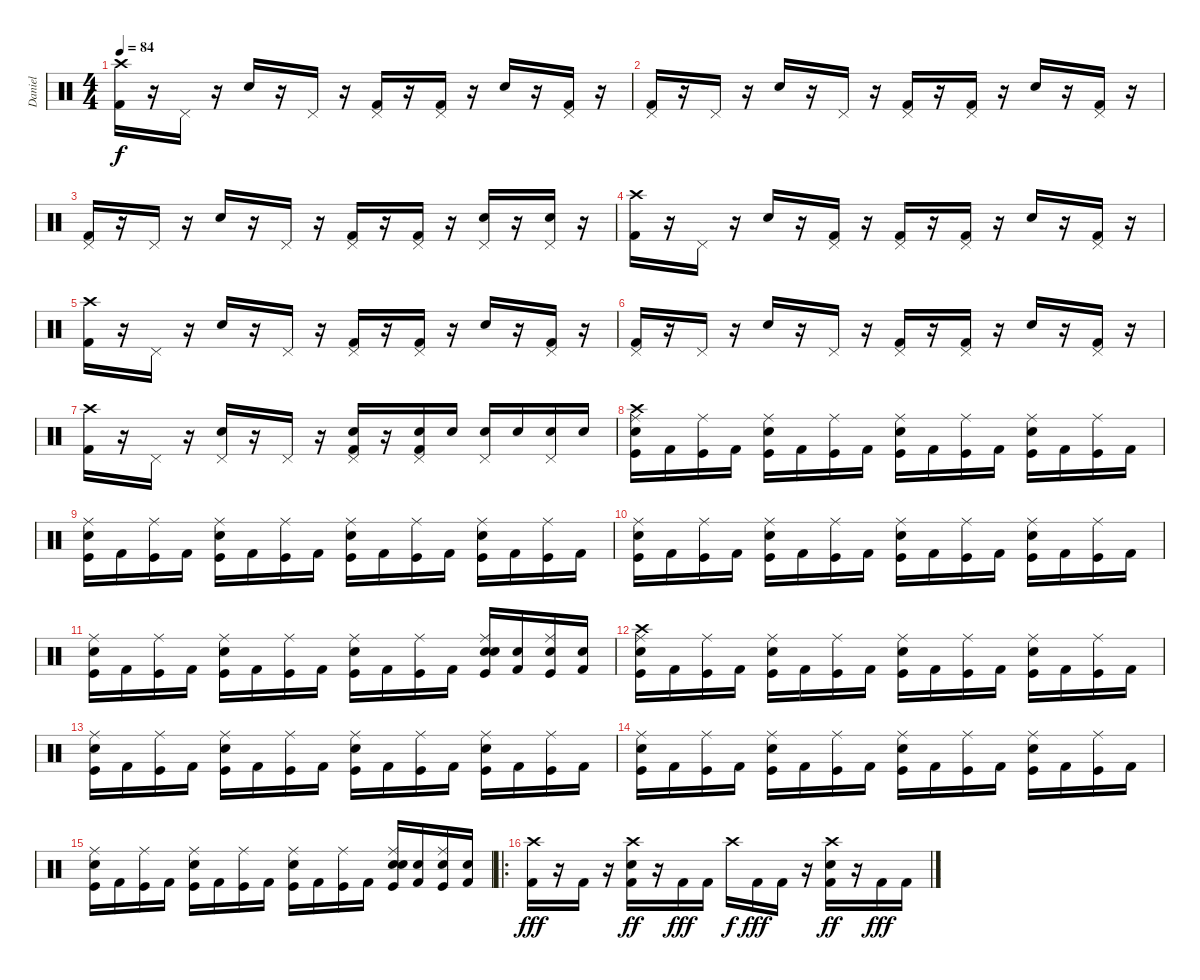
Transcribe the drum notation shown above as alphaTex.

\track ("Daniel" "Daniel") {instrument percussion}
\staff {score}
\articulation defaults
\ts (4 4)
\tempo 84
\clef neutral
\ks c
("Crash high (hit)" "Kick (hit) 2").16{dy f} r.16 "Pedal Hi-Hat (hit)".16 r.16 "Electric Snare (hit)".16 r.16 "Pedal Hi-Hat (hit)".16 r.16 ("Pedal Hi-Hat (hit)" "Kick (hit) 2").16 r.16 ("Pedal Hi-Hat (hit)" "Kick (hit) 2").16 r.16 "Electric Snare (hit)".16 r.16 ("Pedal Hi-Hat (hit)" "Kick (hit) 2").16 r.16 |
("Pedal Hi-Hat (hit)" "Kick (hit) 2").16 r.16 "Pedal Hi-Hat (hit)".16 r.16 "Electric Snare (hit)".16 r.16 "Pedal Hi-Hat (hit)".16 r.16 ("Pedal Hi-Hat (hit)" "Kick (hit) 2").16 r.16 ("Pedal Hi-Hat (hit)" "Kick (hit) 2").16 r.16 "Electric Snare (hit)".16 r.16 ("Pedal Hi-Hat (hit)" "Kick (hit) 2").16 r.16 |
("Pedal Hi-Hat (hit)" "Kick (hit) 2").16 r.16 "Pedal Hi-Hat (hit)".16 r.16 "Electric Snare (hit)".16 r.16 "Pedal Hi-Hat (hit)".16 r.16 ("Pedal Hi-Hat (hit)" "Kick (hit) 2").16 r.16 ("Pedal Hi-Hat (hit)" "Kick (hit) 2").16 r.16 ("Pedal Hi-Hat (hit)" "Snare (hit) 2").16 r.16 ("Pedal Hi-Hat (hit)" "Electric Snare (hit)").16 r.16 |
("Crash high (hit)" "Kick (hit) 2").16 r.16 "Pedal Hi-Hat (hit)".16 r.16 "Electric Snare (hit)".16 r.16 ("Pedal Hi-Hat (hit)" "Kick (hit) 2").16 r.16 ("Pedal Hi-Hat (hit)" "Kick (hit) 2").16 r.16 ("Pedal Hi-Hat (hit)" "Kick (hit) 2").16 r.16 "Electric Snare (hit)".16 r.16 ("Pedal Hi-Hat (hit)" "Kick (hit) 2").16 r.16 |
("Crash high (hit)" "Kick (hit) 2").16 r.16 "Pedal Hi-Hat (hit)".16 r.16 "Electric Snare (hit)".16 r.16 "Pedal Hi-Hat (hit)".16 r.16 ("Pedal Hi-Hat (hit)" "Kick (hit) 2").16 r.16 ("Pedal Hi-Hat (hit)" "Kick (hit) 2").16 r.16 "Electric Snare (hit)".16 r.16 ("Pedal Hi-Hat (hit)" "Kick (hit) 2").16 r.16 |
("Pedal Hi-Hat (hit)" "Kick (hit) 2").16 r.16 "Pedal Hi-Hat (hit)".16 r.16 "Electric Snare (hit)".16 r.16 "Pedal Hi-Hat (hit)".16 r.16 ("Pedal Hi-Hat (hit)" "Kick (hit) 2").16 r.16 ("Pedal Hi-Hat (hit)" "Kick (hit) 2").16 r.16 "Electric Snare (hit)".16 r.16 ("Pedal Hi-Hat (hit)" "Kick (hit) 2").16 r.16 |
("Crash high (hit)" "Kick (hit) 2").16 r.16 "Pedal Hi-Hat (hit)".16 r.16 ("Pedal Hi-Hat (hit)" "Electric Snare (hit)").16 r.16 "Pedal Hi-Hat (hit)".16 r.16 ("Pedal Hi-Hat (hit)" "Snare (hit) 2" "Kick (hit) 2").16 r.16 ("Pedal Hi-Hat (hit)" "Snare (hit) 2" "Kick (hit) 2").16 "Electric Snare (hit)".16 ("Pedal Hi-Hat (hit)" "Snare (hit) 2").16 "Snare (hit) 2".16 ("Pedal Hi-Hat (hit)" "Snare (hit) 2").16 "Snare (hit) 2".16 |
("Ride (middle)" "Snare (hit) 2" "Crash high (hit)" "Kick (hit)").16 "Kick (hit) 2".16 ("Ride (middle)" "Kick (hit)").16 "Kick (hit) 2".16 ("Ride (middle)" "Snare (hit) 2" "Kick (hit)").16 "Kick (hit) 2".16 ("Ride (middle)" "Kick (hit)").16 "Kick (hit) 2".16 ("Ride (middle)" "Snare (hit) 2" "Kick (hit)").16 "Kick (hit) 2".16 ("Ride (middle)" "Kick (hit)").16 "Kick (hit) 2".16 ("Ride (middle)" "Snare (hit) 2" "Kick (hit)").16 "Kick (hit) 2".16 ("Ride (middle)" "Kick (hit)").16 "Kick (hit) 2".16 |
("Ride (middle)" "Snare (hit) 2" "Kick (hit)").16 "Kick (hit) 2".16 ("Ride (middle)" "Kick (hit)").16 "Kick (hit) 2".16 ("Ride (middle)" "Snare (hit) 2" "Kick (hit)").16 "Kick (hit) 2".16 ("Ride (middle)" "Kick (hit)").16 "Kick (hit) 2".16 ("Ride (middle)" "Snare (hit) 2" "Kick (hit)").16 "Kick (hit) 2".16 ("Ride (middle)" "Kick (hit)").16 "Kick (hit) 2".16 ("Ride (middle)" "Snare (hit) 2" "Kick (hit)").16 "Kick (hit) 2".16 ("Ride (middle)" "Kick (hit)").16 "Kick (hit) 2".16 |
("Ride (middle)" "Snare (hit) 2" "Kick (hit)").16 "Kick (hit) 2".16 ("Ride (middle)" "Kick (hit)").16 "Kick (hit) 2".16 ("Ride (middle)" "Snare (hit) 2" "Kick (hit)").16 "Kick (hit) 2".16 ("Ride (middle)" "Kick (hit)").16 "Kick (hit) 2".16 ("Ride (middle)" "Snare (hit) 2" "Kick (hit)").16 "Kick (hit) 2".16 ("Ride (middle)" "Kick (hit)").16 "Kick (hit) 2".16 ("Ride (middle)" "Snare (hit) 2" "Kick (hit)").16 "Kick (hit) 2".16 ("Ride (middle)" "Kick (hit)").16 "Kick (hit) 2".16 |
("Ride (middle)" "Snare (hit) 2" "Kick (hit)").16 "Kick (hit) 2".16 ("Ride (middle)" "Kick (hit)").16 "Kick (hit) 2".16 ("Ride (middle)" "Snare (hit) 2" "Kick (hit)").16 "Kick (hit) 2".16 ("Ride (middle)" "Kick (hit)").16 "Kick (hit) 2".16 ("Ride (middle)" "Snare (hit) 2" "Kick (hit)").16 "Kick (hit) 2".16 ("Ride (middle)" "Kick (hit)").16 "Kick (hit) 2".16 ("Ride (middle)" "Snare (hit) 2" "Snare (hit) 2" "Kick (hit)").16 ("Snare (hit) 2" "Kick (hit) 2").16 ("Ride (middle)" "Snare (hit) 2" "Kick (hit)").16 ("Snare (hit) 2" "Kick (hit) 2").16 |
("Ride (middle)" "Snare (hit) 2" "Crash high (hit)" "Kick (hit)").16 "Kick (hit) 2".16 ("Ride (middle)" "Kick (hit)").16 "Kick (hit) 2".16 ("Ride (middle)" "Snare (hit) 2" "Kick (hit)").16 "Kick (hit) 2".16 ("Ride (middle)" "Kick (hit)").16 "Kick (hit) 2".16 ("Ride (middle)" "Snare (hit) 2" "Kick (hit)").16 "Kick (hit) 2".16 ("Ride (middle)" "Kick (hit)").16 "Kick (hit) 2".16 ("Ride (middle)" "Snare (hit) 2" "Kick (hit)").16 "Kick (hit) 2".16 ("Ride (middle)" "Kick (hit)").16 "Kick (hit) 2".16 |
("Ride (middle)" "Snare (hit) 2" "Kick (hit)").16 "Kick (hit) 2".16 ("Ride (middle)" "Kick (hit)").16 "Kick (hit) 2".16 ("Ride (middle)" "Snare (hit) 2" "Kick (hit)").16 "Kick (hit) 2".16 ("Ride (middle)" "Kick (hit)").16 "Kick (hit) 2".16 ("Ride (middle)" "Snare (hit) 2" "Kick (hit)").16 "Kick (hit) 2".16 ("Ride (middle)" "Kick (hit)").16 "Kick (hit) 2".16 ("Ride (middle)" "Snare (hit) 2" "Kick (hit)").16 "Kick (hit) 2".16 ("Ride (middle)" "Kick (hit)").16 "Kick (hit) 2".16 |
("Ride (middle)" "Snare (hit) 2" "Kick (hit)").16 "Kick (hit) 2".16 ("Ride (middle)" "Kick (hit)").16 "Kick (hit) 2".16 ("Ride (middle)" "Snare (hit) 2" "Kick (hit)").16 "Kick (hit) 2".16 ("Ride (middle)" "Kick (hit)").16 "Kick (hit) 2".16 ("Ride (middle)" "Snare (hit) 2" "Kick (hit)").16 "Kick (hit) 2".16 ("Ride (middle)" "Kick (hit)").16 "Kick (hit) 2".16 ("Ride (middle)" "Snare (hit) 2" "Kick (hit)").16 "Kick (hit) 2".16 ("Ride (middle)" "Kick (hit)").16 "Kick (hit) 2".16 |
("Ride (middle)" "Snare (hit) 2" "Kick (hit)").16 "Kick (hit) 2".16 ("Ride (middle)" "Kick (hit)").16 "Kick (hit) 2".16 ("Ride (middle)" "Snare (hit) 2" "Kick (hit)").16 "Kick (hit) 2".16 ("Ride (middle)" "Kick (hit)").16 "Kick (hit) 2".16 ("Ride (middle)" "Snare (hit) 2" "Kick (hit)").16 "Kick (hit) 2".16 ("Ride (middle)" "Kick (hit)").16 "Kick (hit) 2".16 ("Ride (middle)" "Snare (hit) 2" "Snare (hit) 2" "Kick (hit)").16 ("Snare (hit) 2" "Kick (hit) 2").16 ("Ride (middle)" "Snare (hit) 2" "Kick (hit)").16 ("Snare (hit) 2" "Kick (hit) 2").16 |
\ro
("Crash high (hit)" "Kick (hit) 2").16{dy fff} r.16 "Kick (hit) 2".16 r.16 ("Crash high (hit)" "Snare (hit) 2" "Kick (hit) 2").16{dy ff} r.16 "Kick (hit) 2".16{dy fff} "Kick (hit) 2".16 "Crash high (hit)".16{dy f} "Kick (hit) 2".16{dy fff} "Kick (hit) 2".16 r.16 ("Crash high (hit)" "Snare (hit) 2" "Kick (hit) 2").16{dy ff} r.16 "Kick (hit) 2".16{dy fff} "Kick (hit) 2".16
